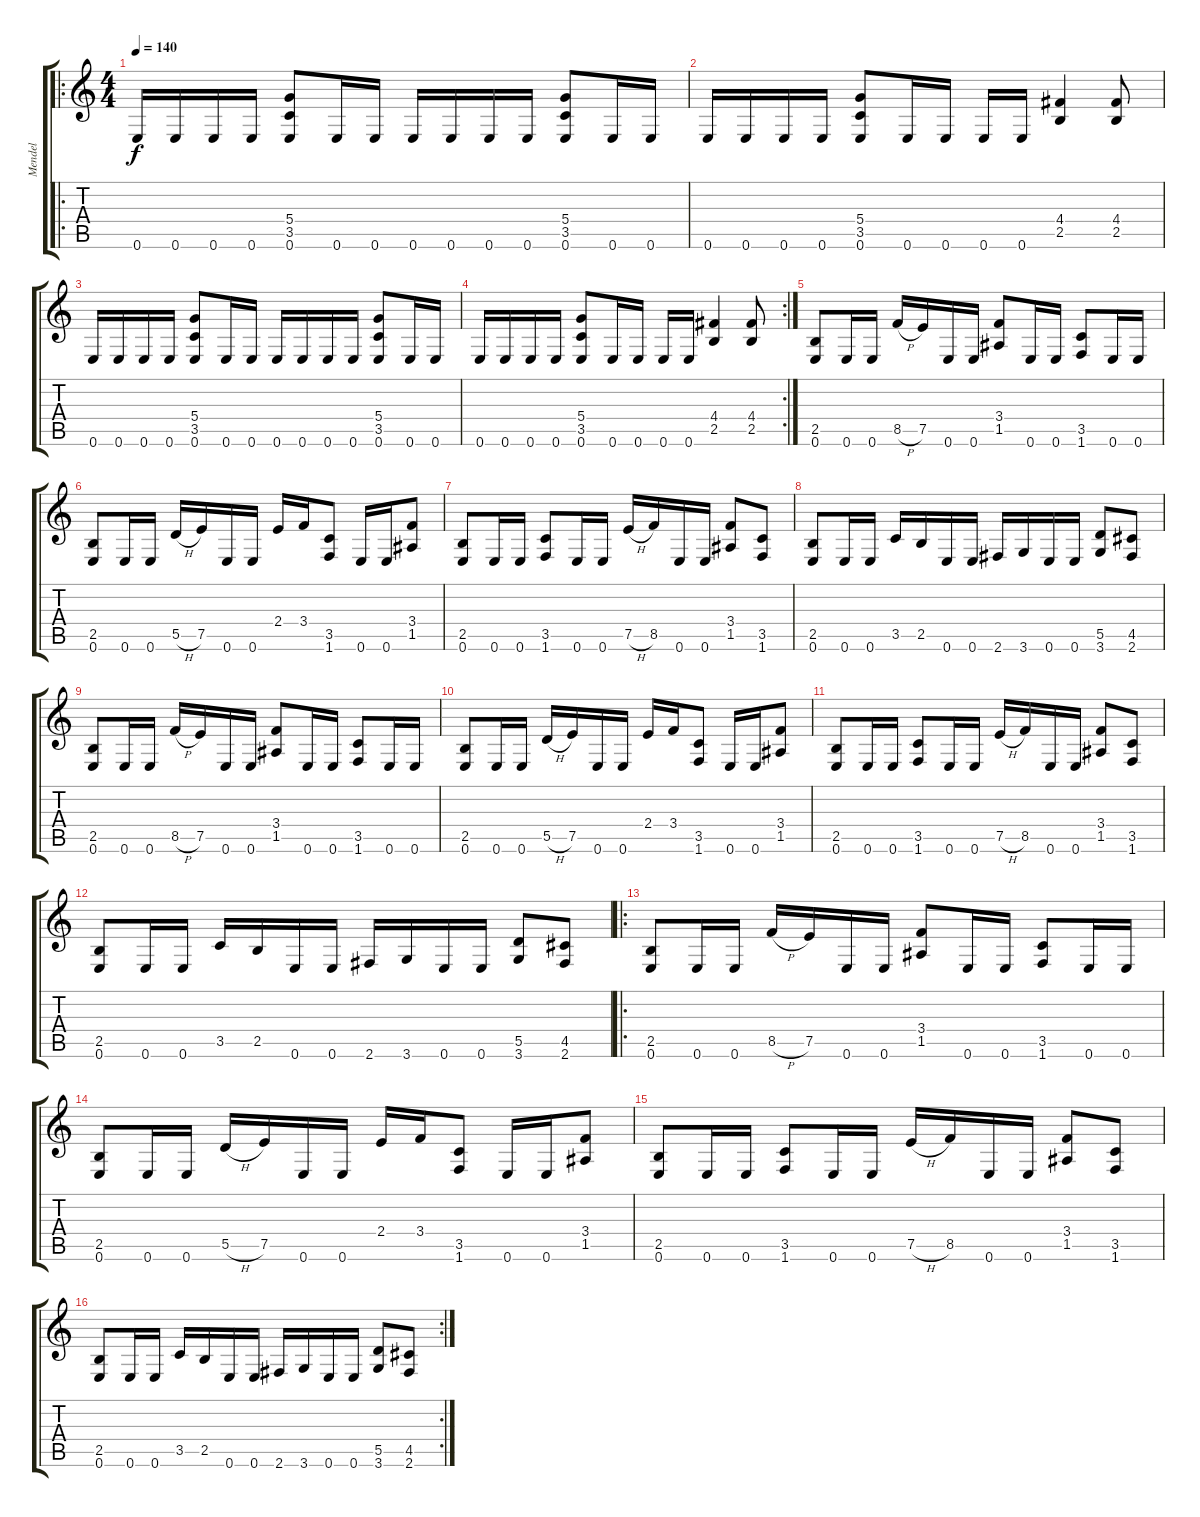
\track ("Mendel" "Mendel") {instrument distortionguitar}
\staff {score tabs}
\tuning (E4 B3 G3 D3 A2 E2) {hide}
\ro
\ts (4 4)
\tempo 140
\clef g2
\ks c
0.6.16{dy f instrument distortionguitar} 0.6.16 0.6.16 0.6.16 (5.4 3.5 0.6).8 0.6.16 0.6.16 0.6.16 0.6.16 0.6.16 0.6.16 (5.4 3.5 0.6).8 0.6.16 0.6.16 |
0.6.16 0.6.16 0.6.16 0.6.16 (5.4 3.5 0.6).8 0.6.16 0.6.16 0.6.16 0.6.16 (4.4 2.5).4 (4.4 2.5).8 |
0.6.16 0.6.16 0.6.16 0.6.16 (5.4 3.5 0.6).8 0.6.16 0.6.16 0.6.16 0.6.16 0.6.16 0.6.16 (5.4 3.5 0.6).8 0.6.16 0.6.16 |
\rc 2
0.6.16 0.6.16 0.6.16 0.6.16 (5.4 3.5 0.6).8 0.6.16 0.6.16 0.6.16 0.6.16 (4.4 2.5).4 (4.4 2.5).8 |
(2.5 0.6).8 0.6.16 0.6.16 8.5{h}.16 7.5.16 0.6.16 0.6.16 (3.4 1.5).8 0.6.16 0.6.16 (3.5 1.6).8 0.6.16 0.6.16 |
(2.5 0.6).8 0.6.16 0.6.16 5.5{h}.16 7.5.16 0.6.16 0.6.16 2.4.16 3.4.16 (3.5 1.6).8 0.6.16 0.6.16 (3.4 1.5).8 |
(2.5 0.6).8 0.6.16 0.6.16 (3.5 1.6).8 0.6.16 0.6.16 7.5{h}.16 8.5.16 0.6.16 0.6.16 (3.4 1.5).8 (3.5 1.6).8 |
(2.5 0.6).8 0.6.16 0.6.16 3.5.16 2.5.16 0.6.16 0.6.16 2.6.16 3.6.16 0.6.16 0.6.16 (5.5 3.6).8 (4.5 2.6).8 |
(2.5 0.6).8 0.6.16 0.6.16 8.5{h}.16 7.5.16 0.6.16 0.6.16 (3.4 1.5).8 0.6.16 0.6.16 (3.5 1.6).8 0.6.16 0.6.16 |
(2.5 0.6).8 0.6.16 0.6.16 5.5{h}.16 7.5.16 0.6.16 0.6.16 2.4.16 3.4.16 (3.5 1.6).8 0.6.16 0.6.16 (3.4 1.5).8 |
(2.5 0.6).8 0.6.16 0.6.16 (3.5 1.6).8 0.6.16 0.6.16 7.5{h}.16 8.5.16 0.6.16 0.6.16 (3.4 1.5).8 (3.5 1.6).8 |
(2.5 0.6).8 0.6.16 0.6.16 3.5.16 2.5.16 0.6.16 0.6.16 2.6.16 3.6.16 0.6.16 0.6.16 (5.5 3.6).8 (4.5 2.6).8 |
\ro
(2.5 0.6).8 0.6.16 0.6.16 8.5{h}.16 7.5.16 0.6.16 0.6.16 (3.4 1.5).8 0.6.16 0.6.16 (3.5 1.6).8 0.6.16 0.6.16 |
(2.5 0.6).8 0.6.16 0.6.16 5.5{h}.16 7.5.16 0.6.16 0.6.16 2.4.16 3.4.16 (3.5 1.6).8 0.6.16 0.6.16 (3.4 1.5).8 |
(2.5 0.6).8 0.6.16 0.6.16 (3.5 1.6).8 0.6.16 0.6.16 7.5{h}.16 8.5.16 0.6.16 0.6.16 (3.4 1.5).8 (3.5 1.6).8 |
\rc 2
(2.5 0.6).8 0.6.16 0.6.16 3.5.16 2.5.16 0.6.16 0.6.16 2.6.16 3.6.16 0.6.16 0.6.16 (5.5 3.6).8 (4.5 2.6).8
